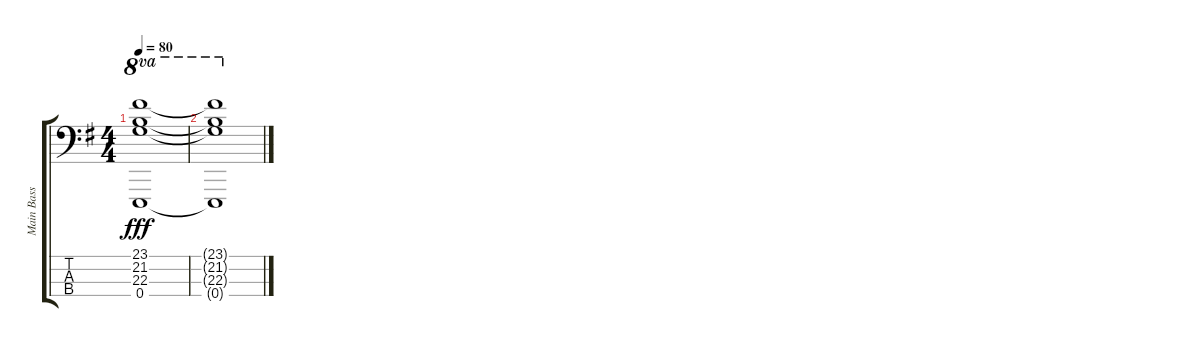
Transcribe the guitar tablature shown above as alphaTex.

\track ("Main Bass" "Main Bass") {instrument electricbassfinger}
\staff {score tabs}
\tuning (G2 D2 A1 E1) {hide}
\ts (4 4)
\tempo 80
\clef f4
\ks g
(23.1{t} 21.2{t} 22.3{t} 0.4).1{ot 8va dy fff} |
(23.1{t} 21.2{t} 22.3{t} 0.4{t}).1{ot 8va}
